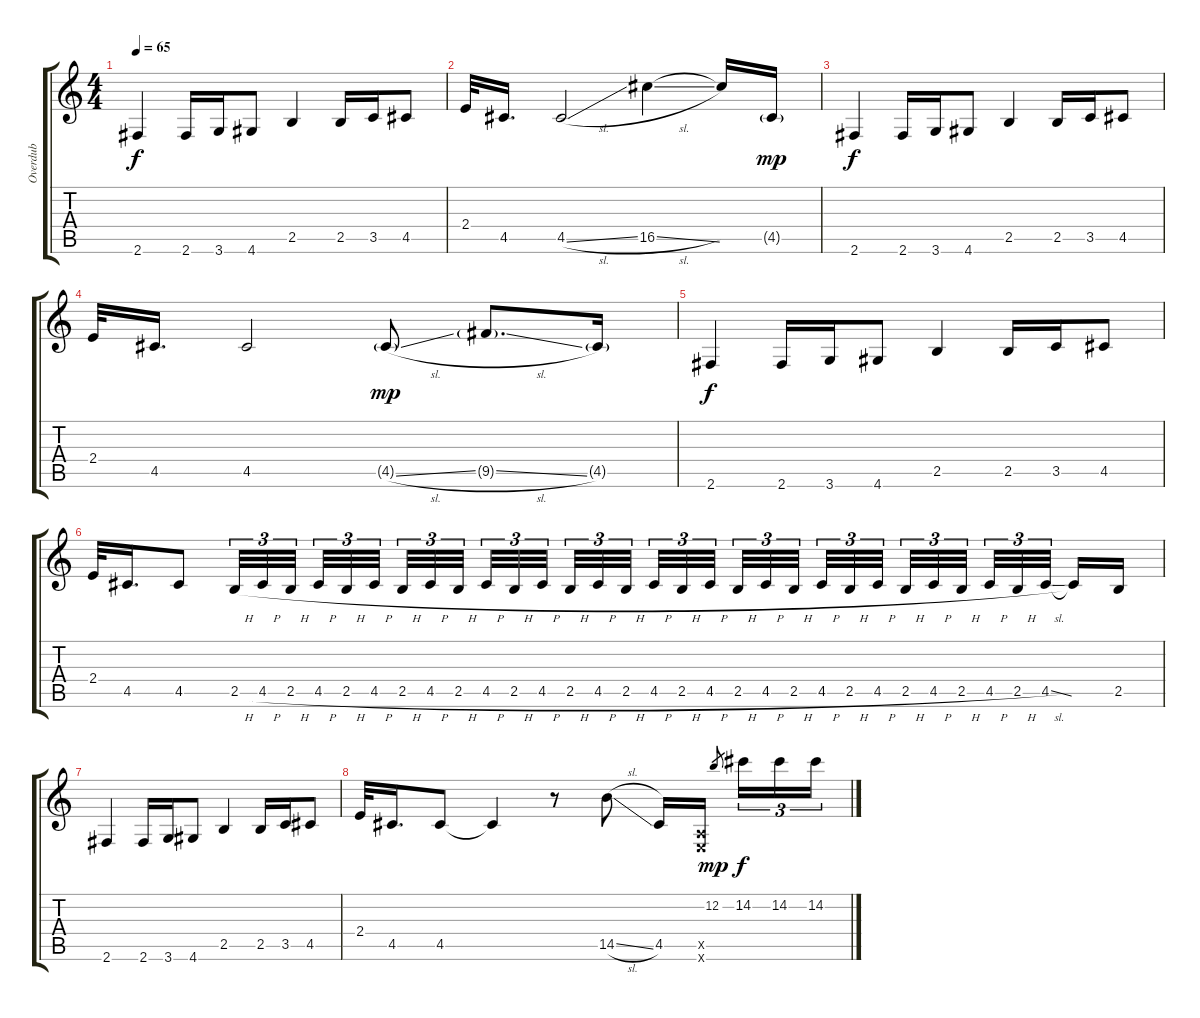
\track ("Overdub" "Overdub") {instrument fretlessbass}
\staff {score tabs}
\tuning (E4 B3 G3 D3 A2 E2) {hide}
\ts (4 4)
\tempo 65
\clef g2
\ks c
2.6.4{dy f instrument fretlessbass} 2.6.16 3.6.16 4.6.8 2.5.4 2.5.16 3.5.16 4.5.8 |
2.4.32 4.5.16{d} 4.5{sl}.2 16.5{sl}.4 16.5{t}.16 4.5{g}.16{dy mp} |
2.6.4{dy f} 2.6.16 3.6.16 4.6.8 2.5.4 2.5.16 3.5.16 4.5.8 |
2.4.32 4.5.16{d} 4.5.2 4.5{sl g}.8{dy mp} 9.5{sl g}.8{d} 4.5{g}.16 |
2.6.4{dy f} 2.6.16 3.6.16 4.6.8 2.5.4 2.5.16 3.5.16 4.5.8 |
2.4.32 4.5.16{d} 4.5.8 2.5{h}.32{tu (3 2)} 4.5{h}.32{tu (3 2)} 2.5{h}.32{tu (3 2)} 4.5{h}.32{tu (3 2)} 2.5{h}.32{tu (3 2)} 4.5{h}.32{tu (3 2)} 2.5{h}.32{tu (3 2)} 4.5{h}.32{tu (3 2)} 2.5{h}.32{tu (3 2)} 4.5{h}.32{tu (3 2)} 2.5{h}.32{tu (3 2)} 4.5{h}.32{tu (3 2)} 2.5{h}.32{tu (3 2)} 4.5{h}.32{tu (3 2)} 2.5{h}.32{tu (3 2)} 4.5{h}.32{tu (3 2)} 2.5{h}.32{tu (3 2)} 4.5{h}.32{tu (3 2)} 2.5{h}.32{tu (3 2)} 4.5{h}.32{tu (3 2)} 2.5{h}.32{tu (3 2)} 4.5{h}.32{tu (3 2)} 2.5{h}.32{tu (3 2)} 4.5{h}.32{tu (3 2)} 2.5{h}.32{tu (3 2)} 4.5{h}.32{tu (3 2)} 2.5{h}.32{tu (3 2)} 4.5{h}.32{tu (3 2)} 2.5{h}.32{tu (3 2)} 4.5{sl}.32{tu (3 2)} 4.5{t}.16 2.5.16 |
2.6.4 2.6.16 3.6.16 4.6.8 2.5.4 2.5.16 3.5.16 4.5.8 |
2.4.32 4.5.16{d} 4.5.8 4.5{t}.4 r.8 14.5{sl}.8 4.5.16 (0.5{x} 0.6{x}).16 12.2.8{gr dy mp} 14.2.16{tu (3 2) dy f} 14.2.16{tu (3 2)} 14.2.16{tu (3 2)}
